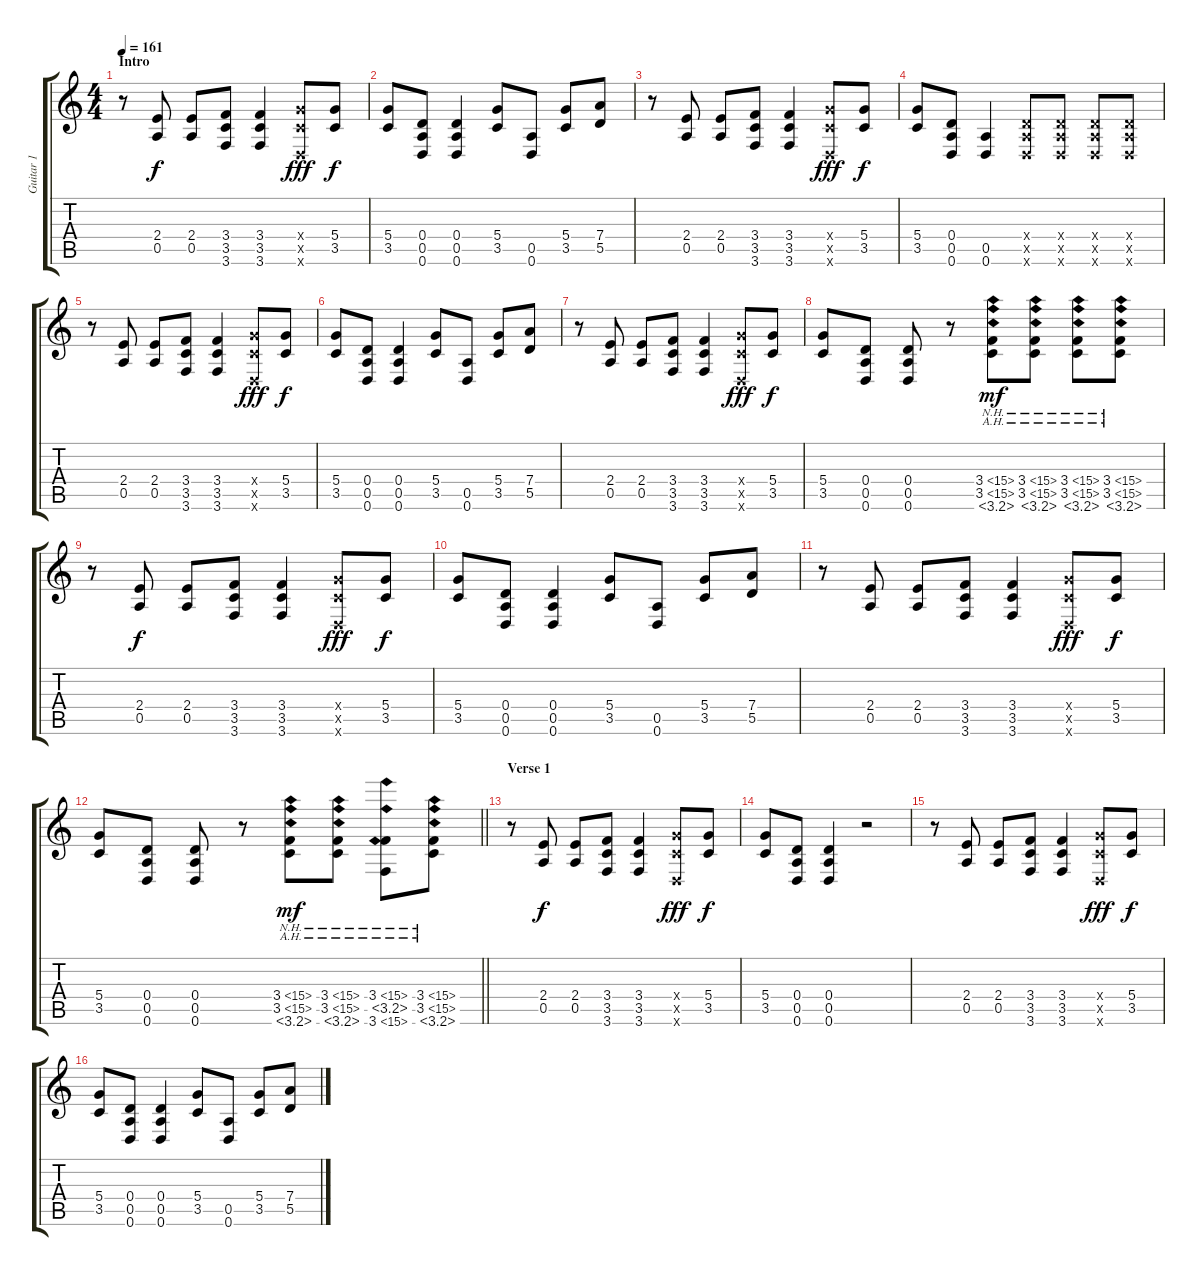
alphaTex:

\track ("Guitar 1" "Guitar 1") {instrument overdrivenguitar}
\staff {score tabs}
\tuning (E4 B3 G3 D3 A2 D2) {hide}
\ts (4 4)
\section ("" "Intro")
\tempo 161
\clef g2
\ks c
r.8{dy f instrument overdrivenguitar} (2.4 0.5).8 (2.4 0.5).8 (3.4 3.5 3.6).8 (3.4 3.5 3.6).4 (5.4{x} 3.5{x} 0.6{x}).8{dy fff} (5.4 3.5).8{dy f} |
(5.4 3.5).8 (0.4 0.5 0.6).8 (0.4 0.5 0.6).4 (5.4 3.5).8 (0.5 0.6).8 (5.4 3.5).8 (7.4 5.5).8 |
r.8 (2.4 0.5).8 (2.4 0.5).8 (3.4 3.5 3.6).8 (3.4 3.5 3.6).4 (5.4{x} 3.5{x} 0.6{x}).8{dy fff} (5.4 3.5).8{dy f} |
(5.4 3.5).8 (0.4 0.5 0.6).8 (0.5 0.6).4 (0.4{x} 0.5{x} 0.6{x}).8 (0.4{x} 0.5{x} 0.6{x}).8 (0.4{x} 0.5{x} 0.6{x}).8 (0.4{x} 0.5{x} 0.6{x}).8 |
r.8 (2.4 0.5).8 (2.4 0.5).8 (3.4 3.5 3.6).8 (3.4 3.5 3.6).4 (5.4{x} 3.5{x} 0.6{x}).8{dy fff} (5.4 3.5).8{dy f} |
(5.4 3.5).8 (0.4 0.5 0.6).8 (0.4 0.5 0.6).4 (5.4 3.5).8 (0.5 0.6).8 (5.4 3.5).8 (7.4 5.5).8 |
r.8 (2.4 0.5).8 (2.4 0.5).8 (3.4 3.5 3.6).8 (3.4 3.5 3.6).4 (5.4{x} 3.5{x} 0.6{x}).8{dy fff} (5.4 3.5).8{dy f} |
(5.4 3.5).8 (0.4 0.5 0.6).8 (0.4 0.5 0.6).8 r.8 (3.4{ah 12} 3.5{ah 12} 3.6{nh}).8{dy mf} (3.4{ah 12} 3.5{ah 12} 3.6{nh}).8 (3.4{ah 12} 3.5{ah 12} 3.6{nh}).8 (3.4{ah 12} 3.5{ah 12} 3.6{nh}).8 |
r.8 (2.4 0.5).8{dy f} (2.4 0.5).8 (3.4 3.5 3.6).8 (3.4 3.5 3.6).4 (5.4{x} 3.5{x} 0.6{x}).8{dy fff} (5.4 3.5).8{dy f} |
(5.4 3.5).8 (0.4 0.5 0.6).8 (0.4 0.5 0.6).4 (5.4 3.5).8 (0.5 0.6).8 (5.4 3.5).8 (7.4 5.5).8 |
r.8 (2.4 0.5).8 (2.4 0.5).8 (3.4 3.5 3.6).8 (3.4 3.5 3.6).4 (5.4{x} 3.5{x} 0.6{x}).8{dy fff} (5.4 3.5).8{dy f} |
\barLineRight lightlight
(5.4 3.5).8 (0.4 0.5 0.6).8 (0.4 0.5 0.6).8 r.8 (3.4{ah 12} 3.5{ah 12} 3.6{nh}).8{dy mf} (3.4{ah 12} 3.5{ah 12} 3.6{nh}).8 (3.4{ah 12} 3.5{nh} 3.6{ah 12}).8 (3.4{ah 12} 3.5{ah 12} 3.6{nh}).8 |
\section ("" "Verse 1")
r.8 (2.4 0.5).8{dy f} (2.4 0.5).8 (3.4 3.5 3.6).8 (3.4 3.5 3.6).4 (5.4{x} 3.5{x} 0.6{x}).8{dy fff} (5.4 3.5).8{dy f} |
(5.4 3.5).8 (0.4 0.5 0.6).8 (0.4 0.5 0.6).4 r.2 |
r.8 (2.4 0.5).8 (2.4 0.5).8 (3.4 3.5 3.6).8 (3.4 3.5 3.6).4 (5.4{x} 3.5{x} 0.6{x}).8{dy fff} (5.4 3.5).8{dy f} |
(5.4 3.5).8 (0.4 0.5 0.6).8 (0.4 0.5 0.6).4 (5.4 3.5).8 (0.5 0.6).8 (5.4 3.5).8 (7.4 5.5).8
